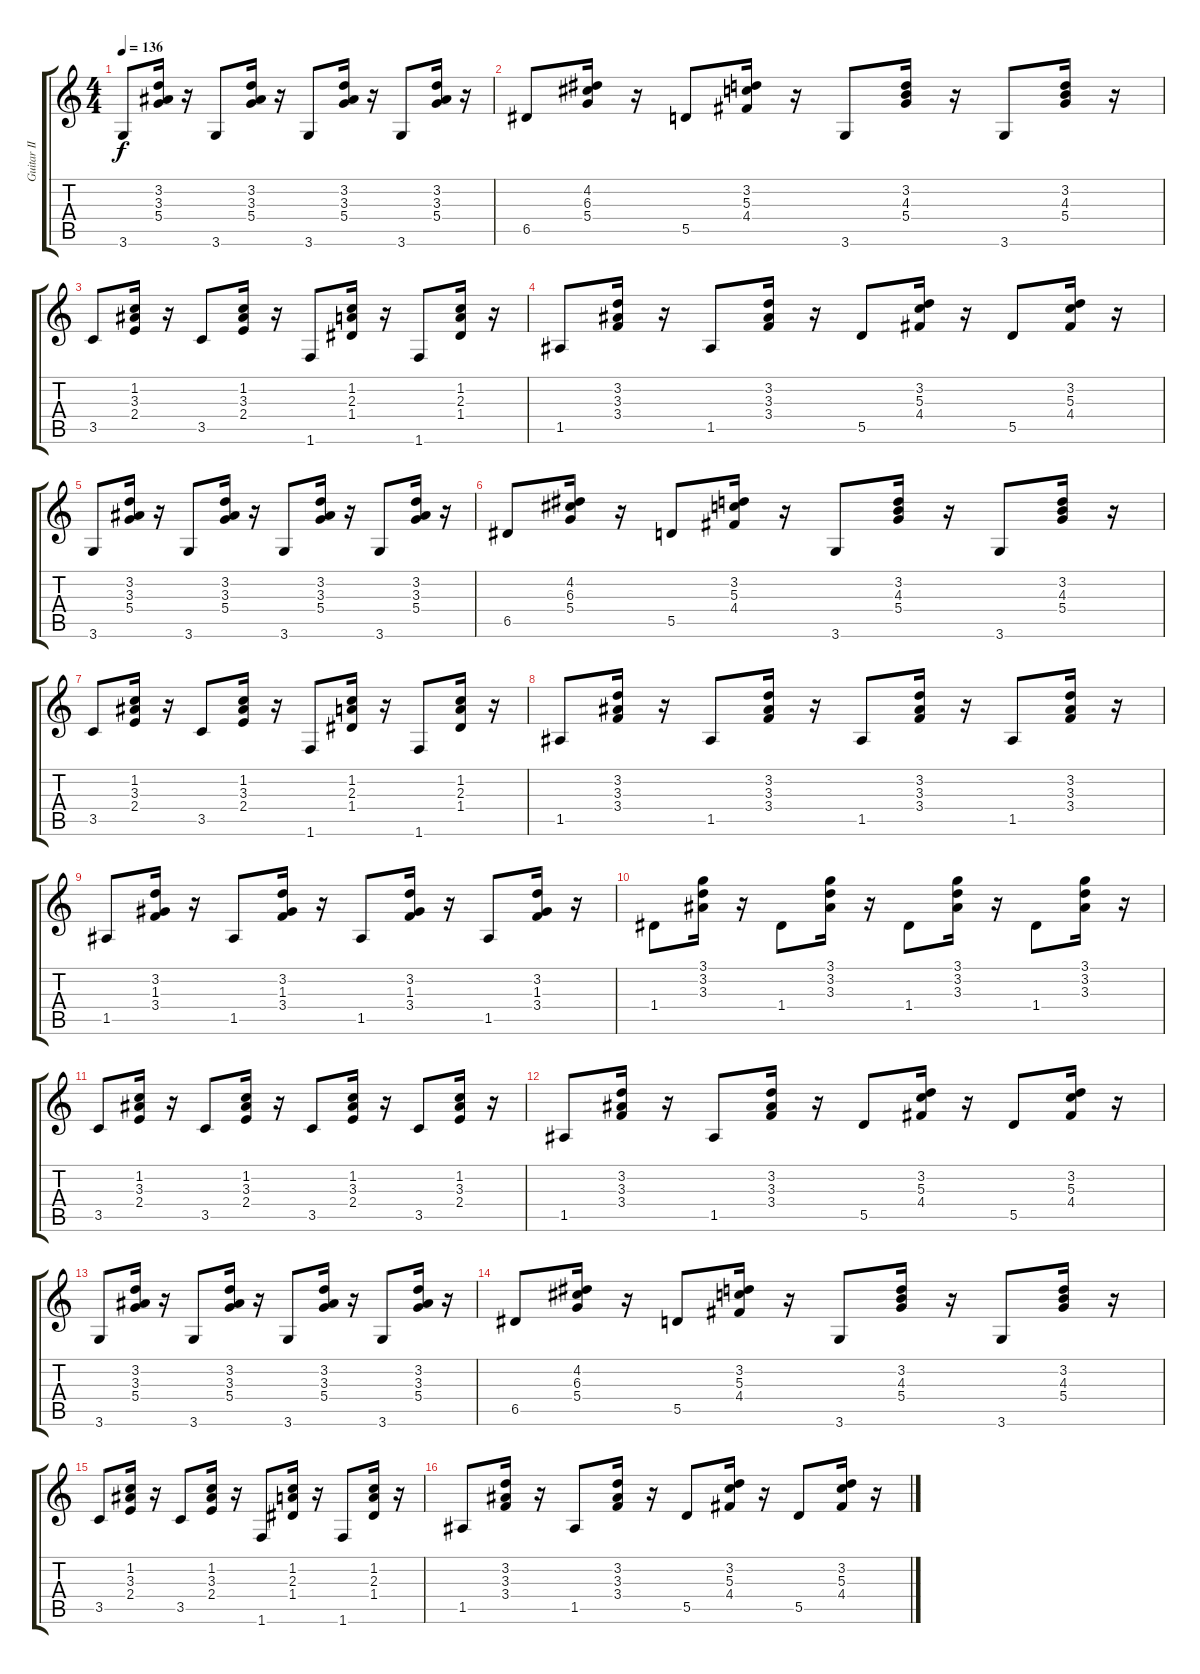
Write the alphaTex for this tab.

\track ("Guitar II" "Guitar II") {instrument acousticguitarsteel}
\staff {score tabs}
\tuning (E4 B3 G3 D3 A2 E2) {hide}
\ts (4 4)
\tempo 136
\clef g2
\ks c
3.6.8{dy f} (3.2 3.3 5.4).16 r.16 3.6.8 (3.2 3.3 5.4).16 r.16 3.6.8 (3.2 3.3 5.4).16 r.16 3.6.8 (3.2 3.3 5.4).16 r.16 |
6.5.8 (4.2 6.3 5.4).16 r.16 5.5.8 (3.2 5.3 4.4).16 r.16 3.6.8 (3.2 4.3 5.4).16 r.16 3.6.8 (3.2 4.3 5.4).16 r.16 |
3.5.8 (1.2 3.3 2.4).16 r.16 3.5.8 (1.2 3.3 2.4).16 r.16 1.6.8 (1.2 2.3 1.4).16 r.16 1.6.8 (1.2 2.3 1.4).16 r.16 |
1.5.8 (3.2 3.3 3.4).16 r.16 1.5.8 (3.2 3.3 3.4).16 r.16 5.5.8 (3.2 5.3 4.4).16 r.16 5.5.8 (3.2 5.3 4.4).16 r.16 |
3.6.8 (3.2 3.3 5.4).16 r.16 3.6.8 (3.2 3.3 5.4).16 r.16 3.6.8 (3.2 3.3 5.4).16 r.16 3.6.8 (3.2 3.3 5.4).16 r.16 |
6.5.8 (4.2 6.3 5.4).16 r.16 5.5.8 (3.2 5.3 4.4).16 r.16 3.6.8 (3.2 4.3 5.4).16 r.16 3.6.8 (3.2 4.3 5.4).16 r.16 |
3.5.8 (1.2 3.3 2.4).16 r.16 3.5.8 (1.2 3.3 2.4).16 r.16 1.6.8 (1.2 2.3 1.4).16 r.16 1.6.8 (1.2 2.3 1.4).16 r.16 |
1.5.8 (3.2 3.3 3.4).16 r.16 1.5.8 (3.2 3.3 3.4).16 r.16 1.5.8 (3.2 3.3 3.4).16 r.16 1.5.8 (3.2 3.3 3.4).16 r.16 |
1.5.8 (3.2 1.3 3.4).16 r.16 1.5.8 (3.2 1.3 3.4).16 r.16 1.5.8 (3.2 1.3 3.4).16 r.16 1.5.8 (3.2 1.3 3.4).16 r.16 |
1.4.8 (3.1 3.2 3.3).16 r.16 1.4.8 (3.1 3.2 3.3).16 r.16 1.4.8 (3.1 3.2 3.3).16 r.16 1.4.8 (3.1 3.2 3.3).16 r.16 |
3.5.8 (1.2 3.3 2.4).16 r.16 3.5.8 (1.2 3.3 2.4).16 r.16 3.5.8 (1.2 3.3 2.4).16 r.16 3.5.8 (1.2 3.3 2.4).16 r.16 |
1.5.8 (3.2 3.3 3.4).16 r.16 1.5.8 (3.2 3.3 3.4).16 r.16 5.5.8 (3.2 5.3 4.4).16 r.16 5.5.8 (3.2 5.3 4.4).16 r.16 |
3.6.8 (3.2 3.3 5.4).16 r.16 3.6.8 (3.2 3.3 5.4).16 r.16 3.6.8 (3.2 3.3 5.4).16 r.16 3.6.8 (3.2 3.3 5.4).16 r.16 |
6.5.8 (4.2 6.3 5.4).16 r.16 5.5.8 (3.2 5.3 4.4).16 r.16 3.6.8 (3.2 4.3 5.4).16 r.16 3.6.8 (3.2 4.3 5.4).16 r.16 |
3.5.8 (1.2 3.3 2.4).16 r.16 3.5.8 (1.2 3.3 2.4).16 r.16 1.6.8 (1.2 2.3 1.4).16 r.16 1.6.8 (1.2 2.3 1.4).16 r.16 |
1.5.8 (3.2 3.3 3.4).16 r.16 1.5.8 (3.2 3.3 3.4).16 r.16 5.5.8 (3.2 5.3 4.4).16 r.16 5.5.8 (3.2 5.3 4.4).16 r.16
